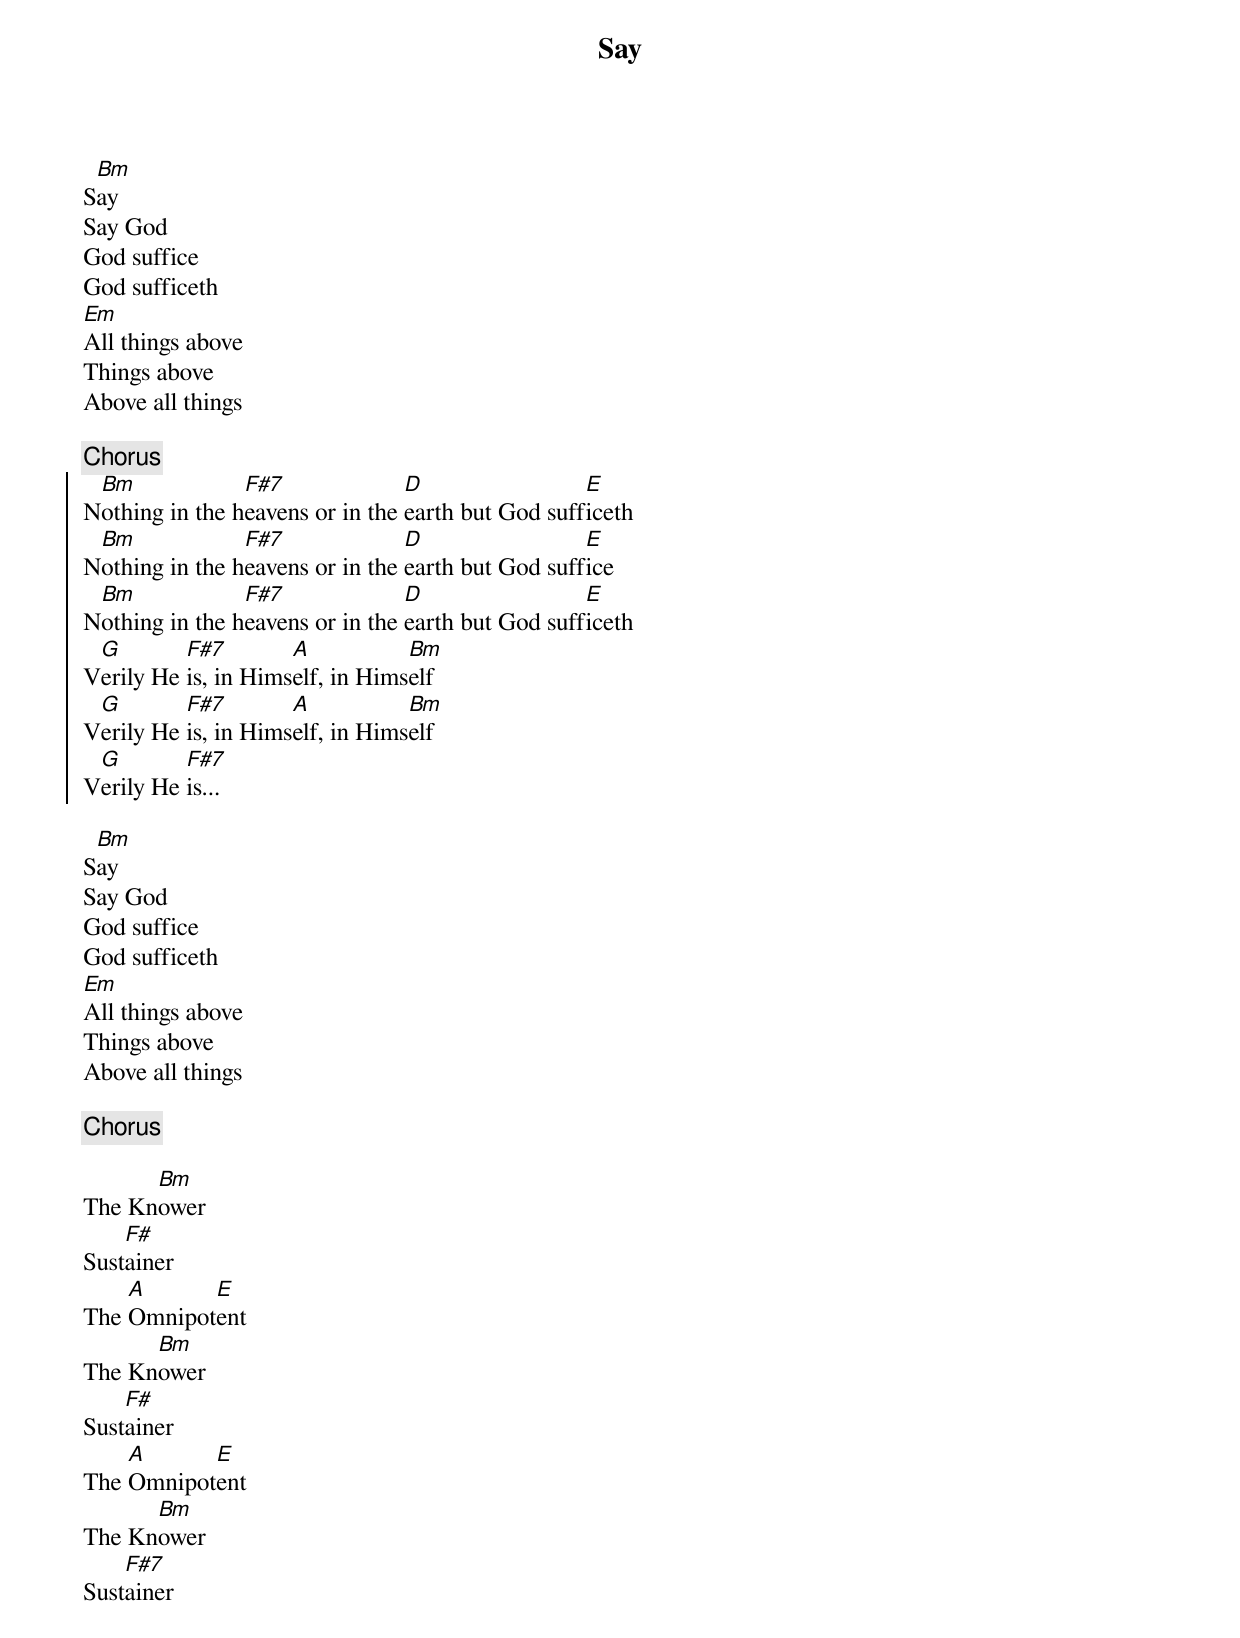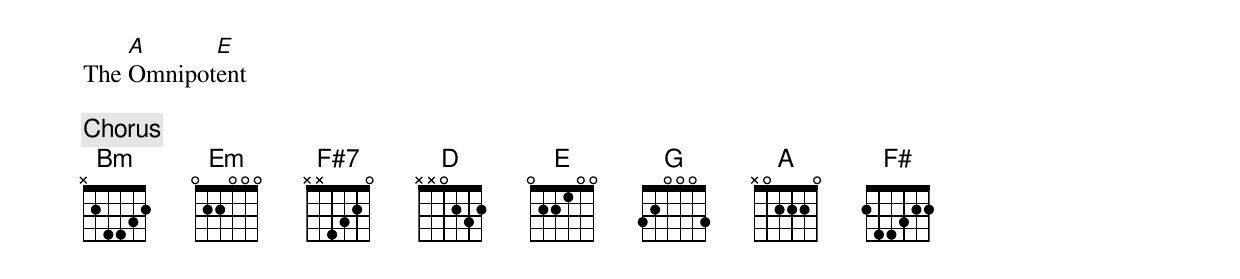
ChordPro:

{title: Say}
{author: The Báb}
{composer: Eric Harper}

S[Bm]ay
Say God
God suffice
God sufficeth
[Em]All things above
Things above
Above all things

{c: Chorus}
{soc}
N[Bm]othing in the h[F#7]eavens or in the [D]earth but God suff[E]iceth
N[Bm]othing in the h[F#7]eavens or in the [D]earth but God suff[E]ice
N[Bm]othing in the h[F#7]eavens or in the [D]earth but God suff[E]iceth
V[G]erily He [F#7]is, in Hims[A]elf, in Hims[Bm]elf
V[G]erily He [F#7]is, in Hims[A]elf, in Hims[Bm]elf
V[G]erily He [F#7]is...
{eoc}

S[Bm]ay
Say God
God suffice
God sufficeth
[Em]All things above
Things above
Above all things

{c: Chorus}

The Kn[Bm]ower
Sust[F#]ainer
The [A]Omnipot[E]ent
The Kn[Bm]ower
Sust[F#]ainer
The [A]Omnipot[E]ent
The Kn[Bm]ower
Sust[F#7]ainer
The [A]Omnipot[E]ent

{c: Chorus}
